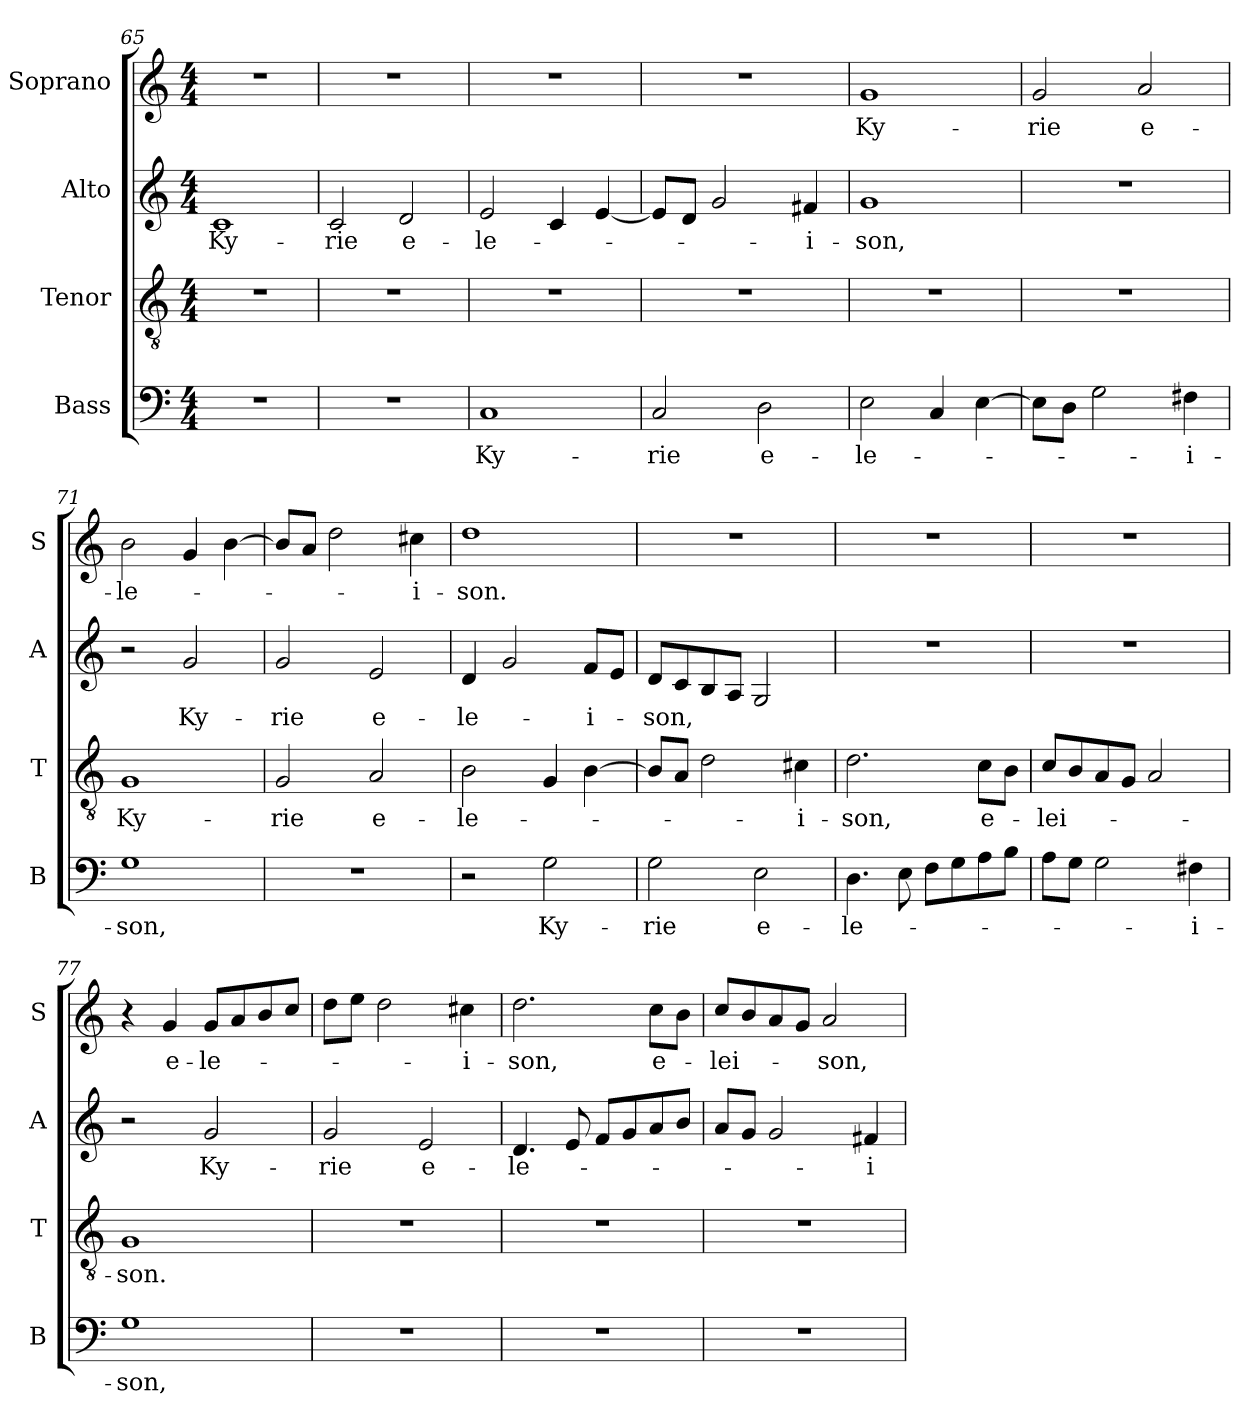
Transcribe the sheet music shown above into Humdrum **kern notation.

**kern	**text	**kern	**text	**kern	**text	**kern	**text
*part4	*part4	*part3	*part3	*part2	*part2	*part1	*part1
*staff4	*staff4	*staff3	*staff3	*staff2	*staff2	*staff1	*staff1
*I"Bass	*	*I"Tenor	*	*I"Alto	*	*I"Soprano	*
*I'B	*	*I'T	*	*I'A	*	*I'S	*
*clefF4	*	*clefGv2	*	*clefG2	*	*clefG2	*
*k[]	*	*k[]	*	*k[]	*	*k[]	*
*C:	*	*C:	*	*C:	*	*C:	*
*M4/4	*	*M4/4	*	*M4/4	*	*M4/4	*
=65	=65	=65	=65	=65	=65	=65	=65
1r	.	1r	.	1c	Ky-	1r	.
!!LO:LB:g=z
=66	=66	=66	=66	=66	=66	=66	=66
1r	.	1r	.	2c/	-rie	1r	.
.	.	.	.	2d/	e-	.	.
=67	=67	=67	=67	=67	=67	=67	=67
1C	Ky-	1r	.	2e/	-le-	1r	.
.	.	.	.	4c/	.	.	.
.	.	.	.	[4e/	.	.	.
=68	=68	=68	=68	=68	=68	=68	=68
2C/	-rie	1r	.	8e/L]	.	1r	.
.	.	.	.	8d/J	.	.	.
.	.	.	.	2g/	.	.	.
2D\	e-	.	.	.	.	.	.
.	.	.	.	4f#X/	-i-	.	.
=69	=69	=69	=69	=69	=69	=69	=69
2E\	-le-	1r	.	1g	-son,	1g	Ky-
4C/	.	.	.	.	.	.	.
[4E\	.	.	.	.	.	.	.
=70	=70	=70	=70	=70	=70	=70	=70
8E\L]	.	1r	.	1r	.	2g/	-rie
8D\J	.	.	.	.	.	.	.
2G\	.	.	.	.	.	.	.
.	.	.	.	.	.	2a/	e-
4F#X\	-i-	.	.	.	.	.	.
=71	=71	=71	=71	=71	=71	=71	=71
1G	-son,	1G	Ky-	2r	.	2b\	-le-
.	.	.	.	2g/	Ky-	4g/	.
.	.	.	.	.	.	[4b\	.
=72	=72	=72	=72	=72	=72	=72	=72
1r	.	2G/	-rie	2g/	-rie	8b/L]	.
.	.	.	.	.	.	8a/J	.
.	.	.	.	.	.	2dd\	.
.	.	2A/	e-	2e/	e-	.	.
.	.	.	.	.	.	4cc#X\	-i-
!!LO:PB:g=z
=73	=73	=73	=73	=73	=73	=73	=73
2r	.	2B\	-le-	4d/	-le-	1dd	-son.
.	.	.	.	2g/	.	.	.
2G\	Ky-	4G/	.	.	.	.	.
.	.	[4B\	.	8f/L	-i-	.	.
.	.	.	.	8e/J	.	.	.
=74	=74	=74	=74	=74	=74	=74	=74
2G\	-rie	8B/L]	.	8d/L	-son,	1r	.
.	.	8A/J	.	8c/	.	.	.
.	.	2d\	.	8B/	.	.	.
.	.	.	.	8A/J	.	.	.
2E\	e-	.	.	2G/	.	.	.
.	.	4c#X\	-i-	.	.	.	.
=75	=75	=75	=75	=75	=75	=75	=75
4.D\	-le-	2.d\	-son,	1r	.	1r	.
8E\	.	.	.	.	.	.	.
8F\L	.	.	.	.	.	.	.
8G\	.	.	.	.	.	.	.
8A\	.	8c\L	e-	.	.	.	.
8B\J	.	8B\J	.	.	.	.	.
=76	=76	=76	=76	=76	=76	=76	=76
8A\L	.	8c/L	-lei-	1r	.	1r	.
8G\J	.	8B/	.	.	.	.	.
2G\	.	8A/	.	.	.	.	.
.	.	8G/J	.	.	.	.	.
.	.	2A/	.	.	.	.	.
4F#X\	-i-	.	.	.	.	.	.
=77	=77	=77	=77	=77	=77	=77	=77
1G	-son,	1G	-son.	2r	.	4r	.
.	.	.	.	.	.	4g/	e-
.	.	.	.	2g/	Ky-	8g/L	-le-
.	.	.	.	.	.	8a/	.
.	.	.	.	.	.	8b/	.
.	.	.	.	.	.	8cc/J	.
=78	=78	=78	=78	=78	=78	=78	=78
1r	.	1r	.	2g/	-rie	8dd\L	.
.	.	.	.	.	.	8ee\J	.
.	.	.	.	.	.	2dd\	.
.	.	.	.	2e/	e-	.	.
.	.	.	.	.	.	4cc#X\	-i-
!!LO:LB:g=z
=79	=79	=79	=79	=79	=79	=79	=79
1r	.	1r	.	4.d/	-le-	2.dd\	-son,
.	.	.	.	8e/	.	.	.
.	.	.	.	8f/L	.	.	.
.	.	.	.	8g/	.	.	.
.	.	.	.	8a/	.	8cc\L	e-
.	.	.	.	8b/J	.	8b\J	.
=80	=80	=80	=80	=80	=80	=80	=80
1r	.	1r	.	8a/L	.	8cc/L	-lei-
.	.	.	.	8g/J	.	8b/	.
.	.	.	.	2g/	.	8a/	.
.	.	.	.	.	.	8g/J	.
.	.	.	.	.	.	2a/	-son,
.	.	.	.	4f#X/	-i-	.	.
=	=	=	=	=	=	=	=
*-	*-	*-	*-	*-	*-	*-	*-
